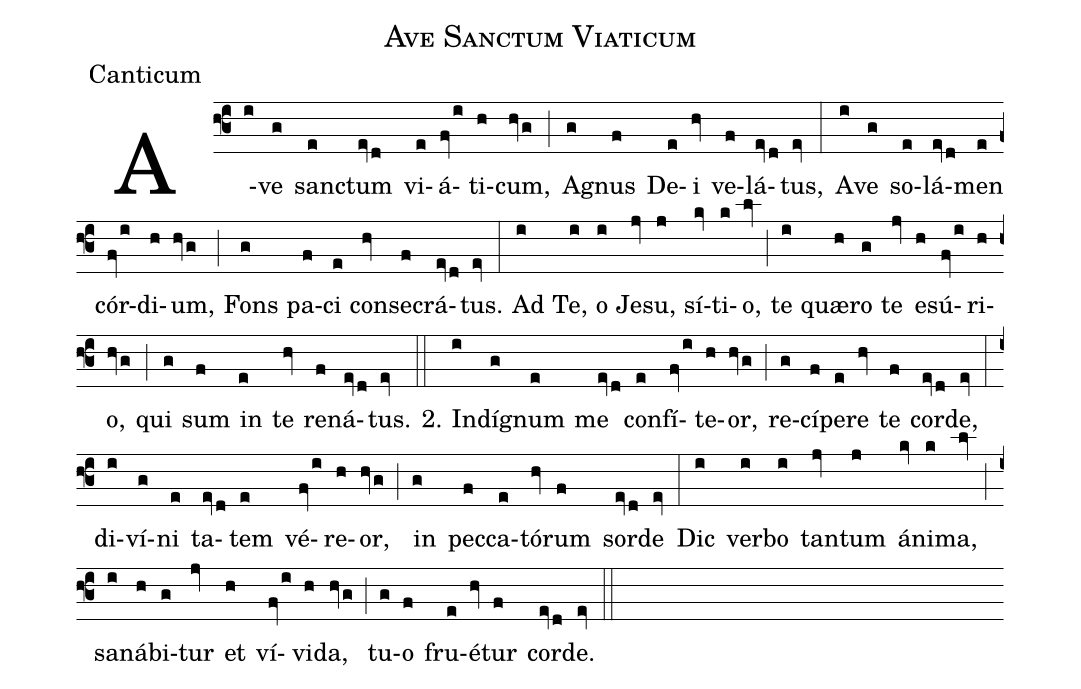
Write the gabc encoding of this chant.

name:Ave Sanctum Viaticum;
office-part:Canticum;
%%
(f3)A(i)ve(g) sanc(e)tum(evd) vi(e)á(fvi)ti(h)cum,(hvg) (;)
A(g)gnus(f) De(e)i(hv) ve(f)lá(evd)tus,(ev) (:)
A(i)ve(g) so(e)lá(evd)men(e) cór(fvi)di(h)um,(hvg) (;)
Fons(g) pa(f)ci(e) con(hv)se(f)crá(evd)tus.(ev) (:)
Ad(i) Te,(i) o(i) Je(jv)su,(j) sí(kv)ti(k)o,(lv) (;)
te(i) quæ(h)ro(g) te(jv) e(h)sú(fvi)ri(h)o,(hvg) (;)
qui(g) sum(f) in(e) te(hv) re(f)ná(evd)tus.(ev) (::)
2. In(i)dí(g)gnum(e) me(evd) con(e)fí(fvi)te(h)or,(hvg) (;)
re(g)cí(f)pe(e)re(hv) te(f) cor(evd)de,(ev) (:)
di(i)ví(g)ni(e) ta(evd)tem(e) vé(fvi)re(h)or,(hvg) (;)
in(g) pec(f)ca(e)tó(hv)rum(f) sor(evd)de(ev) (:)
Dic(i) ver(i)bo(i) tan(jv)tum(j) á(kv)ni(k)ma,(lv) (;)
sa(i)ná(h)bi(g)tur(jv) et(h) ví(fvi)vi(h)da,(hvg) (;)
tu(g)o(f) fru(e)é(hv)tur(f) cor(evd)de.(ev) (::)
